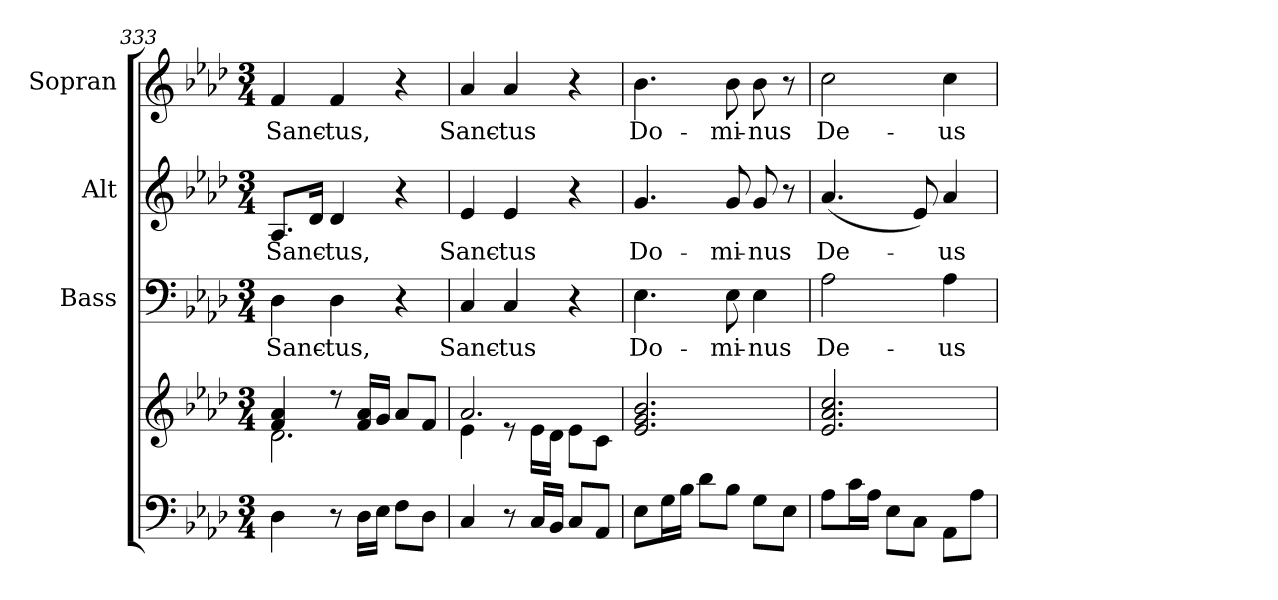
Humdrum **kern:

**kern	**kern	**kern	**text	**kern	**text	**kern	**text
*part4	*part4	*part3	*part3	*part2	*part2	*part1	*part1
*staff5	*staff4	*staff3	*staff3	*staff2	*staff2	*staff1	*staff1
*	*	*I"Bass	*	*I"Alt	*	*I"Sopran	*
*	*	*I'B.	*	*I'A.	*	*I'S.	*
*clefF4	*clefG2	*clefF4	*	*clefG2	*	*clefG2	*
*k[b-e-a-d-]	*k[b-e-a-d-]	*k[b-e-a-d-]	*	*k[b-e-a-d-]	*	*k[b-e-a-d-]	*
*A-:	*A-:	*A-:	*	*A-:	*	*A-:	*
*M3/4	*M3/4	*M3/4	*	*M3/4	*	*M3/4	*
=333	=333	=333	=333	=333	=333	=333	=333
*	*^	*	*	*	*	*	*
!	!	!	!	!LO:LY:b	!	!LO:LY:b	!	!LO:LY:b
4D-\	4f/ 4a-/	2.d-\	4D-\	Sanc-	8.A-/L	Sanc-	4f/	Sanc-
.	.	.	.	.	16d-/Jk	.	.	.
!	!	!	!	!LO:LY:b	!	!LO:LY:b	!	!LO:LY:b
8r	8r	.	4D-\	-tus,	4d-/	-tus,	4f/	-tus,
16D-\LL	16f/ 16a-/LL	.	.	.	.	.	.	.
16E-\JJ	16g/JJ	.	.	.	.	.	.	.
8F\L	8a-/L	.	4r	.	4r	.	4r	.
8D-\J	8f/J	.	.	.	.	.	.	.
=334	=334	=334	=334	=334	=334	=334	=334	=334
!	!	!	!	!LO:LY:b	!	!LO:LY:b	!	!LO:LY:b
4C/	2.a-/	4e-\	4C/	Sanc-	4e-/	Sanc-	4a-/	Sanc-
!	!	!	!	!LO:LY:b	!	!LO:LY:b	!	!LO:LY:b
8r	.	8re	4C/	-tus	4e-/	-tus	4a-/	-tus
16C/LL	.	16e-\LL	.	.	.	.	.	.
16BB-/JJ	.	16d-\JJ	.	.	.	.	.	.
8C/L	.	8e-\L	4r	.	4r	.	4r	.
8AA-/J	.	8c\J	.	.	.	.	.	.
=335	=335	=335	=335	=335	=335	=335	=335	=335
!	!	!	!	!LO:LY:b	!	!LO:LY:b	!	!LO:LY:b
*	*v	*v	*	*	*	*	*	*
8E-\L	2.e-/ 2.g/ 2.b-/	4.E-\	Do-	4.g/	Do-	4.b-\	Do-
16G\L	.	.	.	.	.	.	.
16B-\JJ	.	.	.	.	.	.	.
8d-\L	.	.	.	.	.	.	.
!	!	!	!LO:LY:b	!	!LO:LY:b	!	!LO:LY:b
8B-\J	.	8E-\	-mi-	8g/	-mi-	8b-\	-mi-
!	!	!	!LO:LY:b	!	!LO:LY:b	!	!LO:LY:b
8G\L	.	4E-\	-nus	8g/	-nus	8b-\	-nus
8E-\J	.	.	.	8r	.	8r	.
=336	=336	=336	=336	=336	=336	=336	=336
!	!	!	!LO:LY:b	!	!LO:LY:b	!	!LO:LY:b
8A-\L	2.e-/ 2.a-/ 2.cc/	2A-\	De-	(<4.a-/	De-	2cc\	De-
16c\L	.	.	.	.	.	.	.
16A-\JJ	.	.	.	.	.	.	.
8E-\L	.	.	.	.	.	.	.
8C\J	.	.	.	8e-/)	.	.	.
!	!	!	!LO:LY:b	!	!LO:LY:b	!	!LO:LY:b
8AA-\L	.	4A-\	-us	4a-/	-us	4cc\	-us
8A-\J	.	.	.	.	.	.	.
=	=	=	=	=	=	=	=
*-	*-	*-	*-	*-	*-	*-	*-
